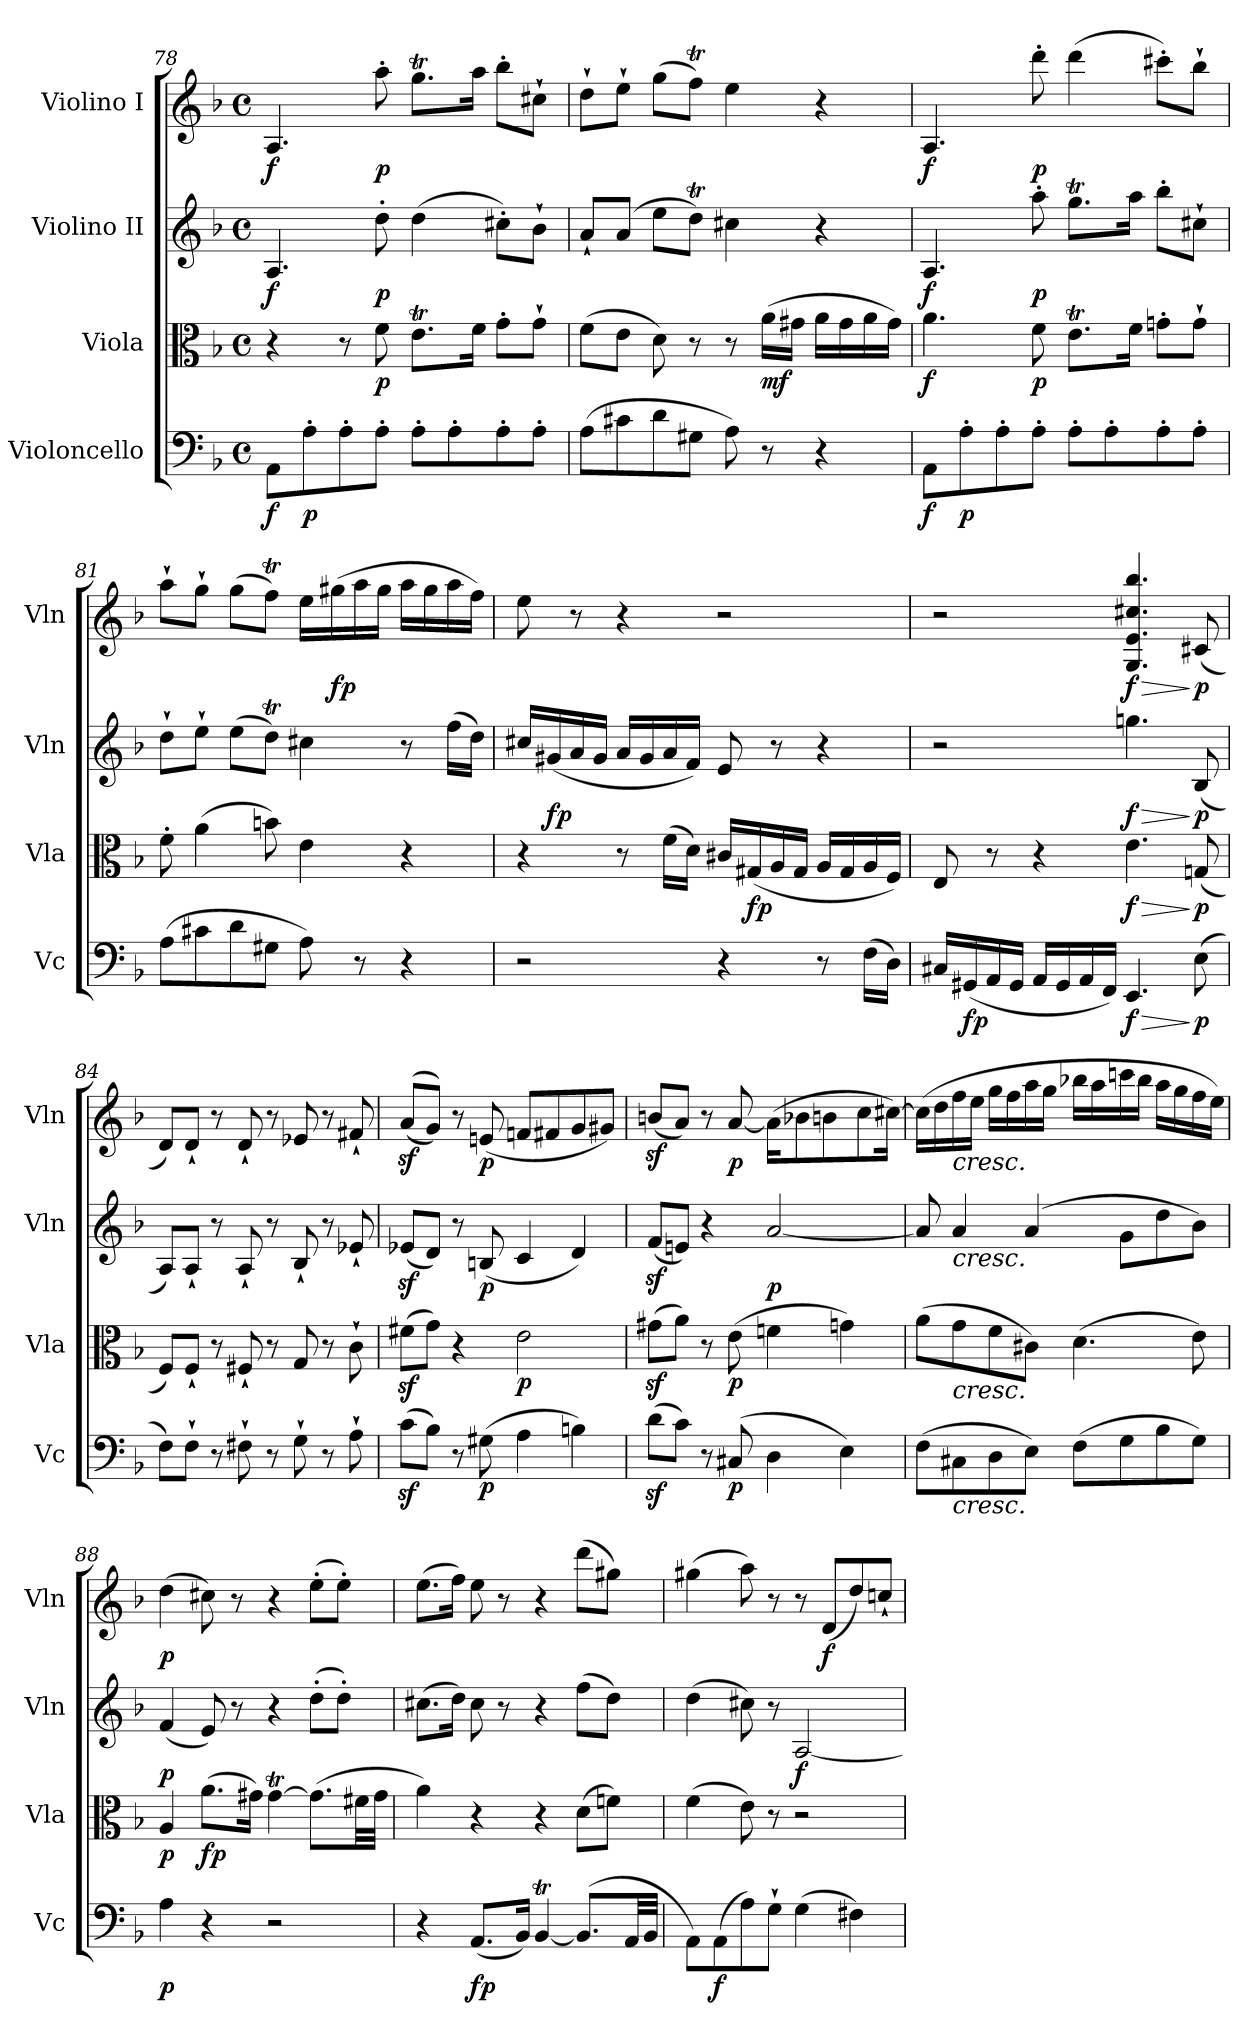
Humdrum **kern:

**kern	**dynam	**kern	**dynam	**kern	**dynam	**kern	**dynam
*part4	*part4	*part3	*part3	*part2	*part2	*part1	*part1
*staff4	*staff4	*staff3	*staff3	*staff2	*staff2	*staff1	*staff1
*I"Violoncello	*	*I"Viola	*	*I"Violino II	*	*I"Violino I	*
*I'Vc	*	*I'Vla	*	*I'Vln	*	*I'Vln	*
*clefF4	*	*clefC3	*	*clefG2	*	*clefG2	*
*k[b-]	*	*k[b-]	*	*k[b-]	*	*k[b-]	*
*M4/4	*	*M4/4	*	*M4/4	*	*M4/4	*
*met(c)	*	*met(c)	*	*met(c)	*	*met(c)	*
=78	=78	=78	=78	=78	=78	=78	=78
!	!LO:DY:b	!	!	!	!LO:DY:b	!	!LO:DY:b
8AA\L	f	4r	.	4.A/	f	4.A/	f
!	!LO:DY:b	!	!	!	!	!	!
8A'\	p	.	.	.	.	.	.
8A'\	.	8r	.	.	.	.	.
!	!	!	!LO:DY:b	!	!LO:DY:b	!	!LO:DY:b
8A'\J	.	8f\	p	8dd'\	p	8aa'\	p
8A'\L	.	8.et\L	.	(>4dd\	.	8.ggT\L	.
8A'\	.	.	.	.	.	.	.
.	.	16f\Jk	.	.	.	16aa\Jk	.
8A'\	.	8g'\L	.	8cc#X'\L)	.	8bb-'\L	.
8A'\J	.	8g`\J	.	8b-`\J	.	8cc#X`\J	.
=79	=79	=79	=79	=79	=79	=79	=79
(>8A\L	.	(>8f\L	.	8a`/L	.	8dd`\L	.
8c#X\	.	8e\J	.	(>8a/J	.	8ee`\J	.
8d\	.	8d\)	.	8ee\L	.	(>8gg\L	.
8G#X\J	.	8r	.	8ddT\J)	.	8ffT\J)	.
8A\)	.	8r	.	4cc#X\	.	4ee\	.
!	!	!	!LO:DY:b	!	!	!	!
8r	.	(>16a\LL	mf	.	.	.	.
.	.	16g#X\JJ	.	.	.	.	.
4r	.	16a\LL	.	4r	.	4r	.
.	.	16g#\	.	.	.	.	.
.	.	16a\	.	.	.	.	.
.	.	16g#\JJ)	.	.	.	.	.
!!LO:LB:g=z
=80	=80	=80	=80	=80	=80	=80	=80
!	!LO:DY:b	!	!LO:DY:b	!	!LO:DY:b	!	!LO:DY:b
8AA\L	f	4.a\	f	4.A/	f	4.A/	f
!	!LO:DY:b	!	!	!	!	!	!
8A'\	p	.	.	.	.	.	.
8A'\	.	.	.	.	.	.	.
!	!	!	!LO:DY:b	!	!LO:DY:b	!	!LO:DY:b
8A'\J	.	8f\	p	8aa'\	p	8ddd'\	p
8A'\L	.	8.et\L	.	8.ggT\L	.	(>4ddd\	.
8A'\	.	.	.	.	.	.	.
.	.	16f\Jk	.	16aa\Jk	.	.	.
8A'\	.	8gn'\L	.	8bb-'\L	.	8ccc#X'\L)	.
8A'\J	.	8g`\J	.	8cc#X`\J	.	8bb-`\J	.
=81	=81	=81	=81	=81	=81	=81	=81
(>8A\L	.	8f'\	.	8dd`\L	.	8aa`\L	.
8c#X\	.	(>4a\	.	8ee`\J	.	8gg`\J	.
8d\	.	.	.	(>8ee\L	.	(>8gg\L	.
8G#X\J	.	8bn\)	.	8ddT\J)	.	8ffT\J)	.
8A\)	.	4e\	.	4cc#X\	.	16ee\LL	.
!	!	!	!	!	!	!	!LO:DY:b
.	.	.	.	.	.	(>16gg#X\	fp
8r	.	.	.	.	.	16aa\	.
.	.	.	.	.	.	16gg#\JJ	.
4r	.	4r	.	8r	.	16aa\LL	.
.	.	.	.	.	.	16gg#\	.
.	.	.	.	(>16ff\LL	.	16aa\	.
.	.	.	.	16dd\JJ)	.	16ff\JJ)	.
=82	=82	=82	=82	=82	=82	=82	=82
2r	.	4r	.	16cc#X/LL	.	8ee\	.
!	!	!	!	!	!LO:DY:b	!	!
.	.	.	.	(<16g#X/	fp	.	.
.	.	.	.	16a/	.	8r	.
.	.	.	.	16g#/JJ	.	.	.
.	.	8r	.	16a/LL	.	4r	.
.	.	.	.	16g#/	.	.	.
.	.	(>16f\LL	.	16a/	.	.	.
.	.	16d\JJ)	.	16f/JJ)	.	.	.
4r	.	16c#X/LL	.	8e/	.	2r	.
!	!	!	!LO:DY:b	!	!	!	!
.	.	(<16G#X/	fp	.	.	.	.
.	.	16A/	.	8r	.	.	.
.	.	16G#/JJ	.	.	.	.	.
8r	.	16A/LL	.	4r	.	.	.
.	.	16G#/	.	.	.	.	.
(>16F\LL	.	16A/	.	.	.	.	.
16D\JJ)	.	16F/JJ)	.	.	.	.	.
!!LO:LB:g=z
=83	=83	=83	=83	=83	=83	=83	=83
16C#X/LL	.	8E/	.	2r	.	2r	.
!	!LO:DY:b	!	!	!	!	!	!
(<16GG#X/	fp	.	.	.	.	.	.
16AA/	.	8r	.	.	.	.	.
16GG#/JJ	.	.	.	.	.	.	.
16AA/LL	.	4r	.	.	.	.	.
16GG#/	.	.	.	.	.	.	.
16AA/	.	.	.	.	.	.	.
16FF/JJ)	.	.	.	.	.	.	.
!	!LO:HP:b	!	!LO:HP:b	!	!LO:HP:b	!	!LO:HP:b
!	!LO:DY:n=1:b	!	!LO:DY:n=1:b	!	!LO:DY:n=1:b	!	!LO:DY:n=1:b
4.EE/	> f	4.e\	> f	4.ggn\	> f	4.G/ 4.e/ 4.cc#X/ 4.bb-/	> f
!	!LO:DY:n=2:b	!	!LO:DY:n=2:b	!	!LO:DY:n=2:b	!	!LO:DY:n=2:b
(>8E\	] p	(<8Gn/	] p	(<8B-/	] p	(<8c#X/	] p
=84	=84	=84	=84	=84	=84	=84	=84
8F\L)	.	8F/L)	.	8A/L)	.	8d/L)	.
8F`\J	.	8F`/J	.	8A`/J	.	8d`/J	.
8r	.	8r	.	8r	.	8r	.
8F#X`\	.	8F#X`/	.	8A`/	.	8d`/	.
8r	.	8r	.	8r	.	8r	.
8G`\	.	8G/	.	8B-`/	.	8e-X/	.
8r	.	8r	.	8r	.	8r	.
8A`\	.	8c`\	.	8e-X`/	.	8f#X`/	.
=85	=85	=85	=85	=85	=85	=85	=85
(>8cz<\L	.	(>8f#Xz<\L	.	(<8e-Xz</L	.	(<(<8az</L	.
8B-\J)	.	8g\J)	.	8d/J)	.	8g/J))	.
8r	.	4r	.	8r	.	8r	.
!	!LO:DY:b	!	!	!	!LO:DY:b	!	!LO:DY:b
(>8G#X\	p	.	.	(<8Bn/	p	(<8en/	p
!	!	!	!LO:DY:b	!	!	!	!
4A\	.	2e\	p	4c/	.	8fn/L	.
.	.	.	.	.	.	8f#X/	.
4Bn\)	.	.	.	4d/)	.	8g/	.
.	.	.	.	.	.	8g#X/J)	.
!!LO:PB:g=z
=86	=86	=86	=86	=86	=86	=86	=86
(>8dz<\L	.	(>8g#Xz<\L	.	(<8fz</L	.	(<8bnz</L	.
8c\J)	.	8a\J)	.	8en/J)	.	8a/J)	.
8r	.	8r	.	4r	.	8r	.
!	!LO:DY:b	!	!LO:DY:b	!	!	!	!LO:DY:b
(>8C#X/	p	(>8e\	p	.	.	[8a/	p
!	!	!	!	!	!LO:DY:b	!	!
4D\	.	4fn\	.	[2a/	p	(>16a\KL]	.
.	.	.	.	.	.	8b-X\	.
.	.	.	.	.	.	8bn\	.
4E\)	.	4gn\)	.	.	.	.	.
.	.	.	.	.	.	8cc\	.
.	.	.	.	.	.	[16cc#X\Jk)	.
=87	=87	=87	=87	=87	=87	=87	=87
(>8F\L	.	(>8a\L	.	8a/]	.	(>16cc#\LL]	.
.	.	.	.	.	.	16dd\	.
!	!	!	!	!	!	!LO:TX:b:i:t=cresc.	!
!	!	!	!	!LO:TX:b:i:t=cresc.	!	!	!
!	!	!LO:TX:b:i:t=cresc.	!	!	!	!	!
!LO:TX:b:i:t=cresc.	!	!	!	!	!	!	!
8C#X\	.	8g\	.	4a/	.	16ff\	.
.	.	.	.	.	.	16ee\JJ	.
8D\	.	8f\	.	.	.	16gg\LL	.
.	.	.	.	.	.	16ff\	.
8E\J)	.	8c#X\J)	.	(>4a/	.	16aa\	.
.	.	.	.	.	.	16gg\JJ	.
(>8F\L	.	(>4.d\	.	.	.	16bb-X\LL	.
.	.	.	.	.	.	16aa\	.
8G\	.	.	.	8g\L	.	16cccn\	.
.	.	.	.	.	.	16bb-\JJ	.
8B-\	.	.	.	8dd\	.	16aa\LL	.
.	.	.	.	.	.	16gg\	.
8G\J)	.	8e\)	.	8b-\J)	.	16ff\	.
.	.	.	.	.	.	16ee\JJ)	.
=88	=88	=88	=88	=88	=88	=88	=88
!	!LO:DY:b	!	!LO:DY:b	!	!LO:DY:b	!	!LO:DY:b
4A\	p	4A/	p	(<4f/	p	(>4dd\	p
!	!	!	!LO:DY:b	!	!	!	!
4r	.	(>8.a\L	fp	8e/)	.	8cc#X\)	.
.	.	.	.	8r	.	8r	.
.	.	16g#X\Jk)	.	.	.	.	.
2r	.	[4g#t\	.	4r	.	4r	.
.	.	(>8.g#TTT\L]	.	(>8dd'\L	.	(>8ee'\L	.
.	.	.	.	8dd'\J)	.	8ee'\J)	.
.	.	32f#X\LL	.	.	.	.	.
.	.	32g#\JJJ	.	.	.	.	.
!!LO:LB:g=z
=89	=89	=89	=89	=89	=89	=89	=89
4r	.	4a\)	.	(>8.cc#X\L	.	(>8.ee\L	.
.	.	.	.	16dd\Jk)	.	16ff\Jk)	.
!	!LO:DY:b	!	!	!	!	!	!
(<8.AA/L	fp	4r	.	8cc#\	.	8ee\	.
.	.	.	.	8r	.	8r	.
16BB-/Jk)	.	.	.	.	.	.	.
[4BB-T/	.	4r	.	4r	.	4r	.
(<8.BB-TTT/L]	.	(>8d\L	.	(>8ff\L	.	(>8ddd\L	.
.	.	8fn\J)	.	8dd\J)	.	8gg#X\J)	.
32AA/LL	.	.	.	.	.	.	.
32BB-/JJJ	.	.	.	.	.	.	.
=90	=90	=90	=90	=90	=90	=90	=90
8AA\L)	.	(>4f\	.	(>4dd\	.	(>4gg#X\	.
!	!LO:DY:b	!	!	!	!	!	!
(>8AA\	f	.	.	.	.	.	.
8A\)	.	8e\)	.	8cc#X\)	.	8aa\)	.
8G`\J	.	8r	.	8r	.	8r	.
!	!	!	!	!	!LO:DY:b	!	!
(>4G\	.	2r	.	[2A/	f	8r	.
!	!	!	!	!	!	!	!LO:DY:b
.	.	.	.	.	.	(<8d/L	f
4F#X\)	.	.	.	.	.	8dd/)	.
.	.	.	.	.	.	8ccn`/J	.
=	=	=	=	=	=	=	=
*-	*-	*-	*-	*-	*-	*-	*-
